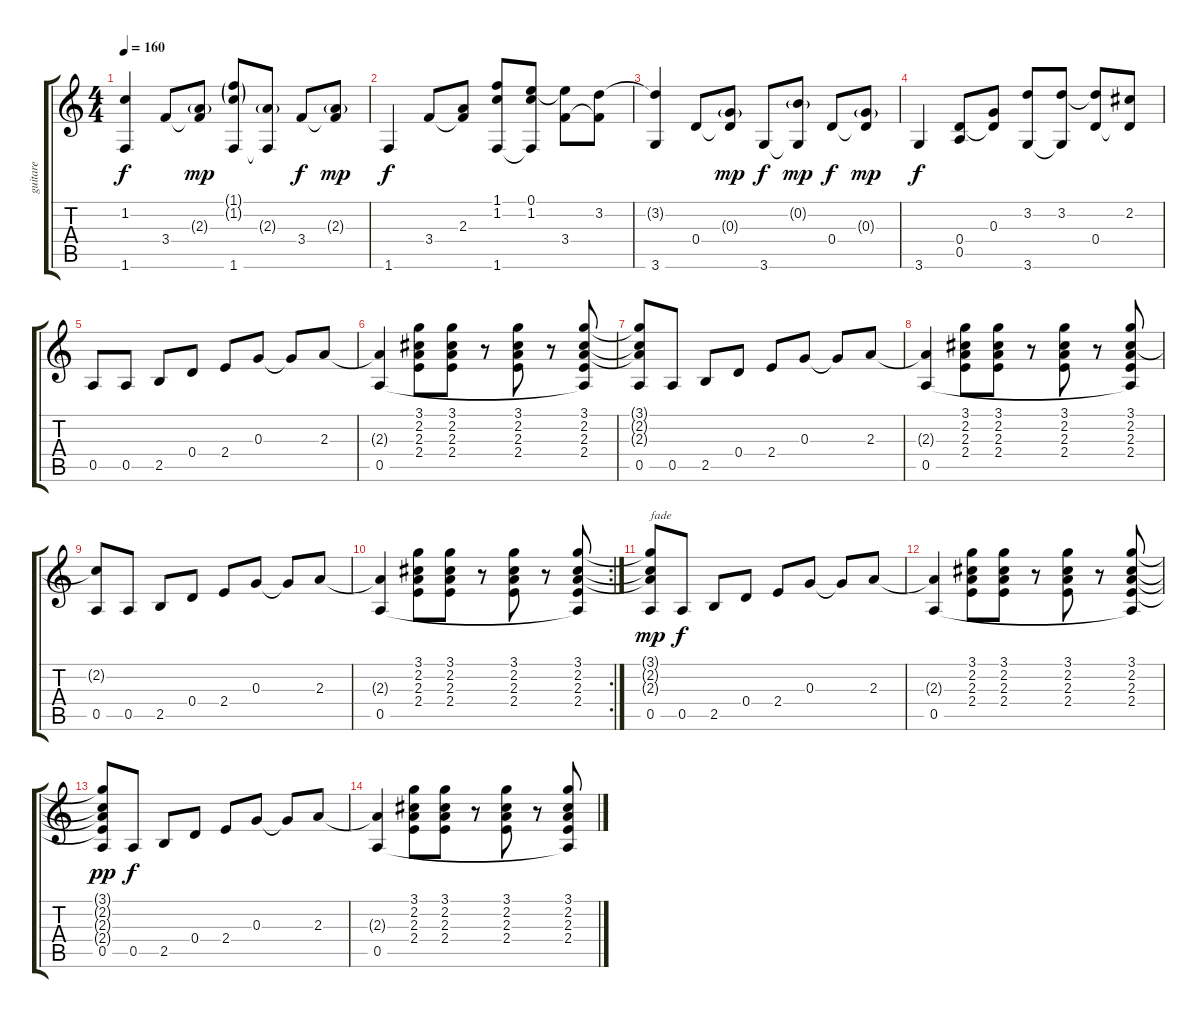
\track ("guitare" "guitare") {instrument acousticguitarsteel}
\staff {score tabs}
\tuning (E4 B3 G3 D3 A2 E2) {hide}
\ts (4 4)
\tempo 160
\clef g2
\ks c
(1.2{t} 1.6).4{dy f} 3.4.8 (2.3{g} 3.4{t}).8{dy mp} (1.1{g} 1.2{g} 1.6).8 (2.3{g} 1.6{t}).8 3.4.8{dy f} (2.3{g} 3.4{t}).8{dy mp} |
1.6.4{dy f} 3.4.8 (2.3 3.4{t}).8 (1.1 1.2 1.6).8 (0.1 1.2 1.6{t}).8 (0.1{t} 3.4).8 (3.2 3.4{t}).8 |
(3.2{t} 3.6).4 0.4.8 (0.3{g} 0.4{t}).8{dy mp} 3.6.8{dy f} (0.2{g} 3.6{t}).8{dy mp} 0.4.8{dy f} (0.3{g} 0.4{t}).8{dy mp} |
3.6.4{dy f} (0.4 0.5).8 (0.3 0.4{t}).8 (3.2 3.6).8 (3.2 3.6{t}).8 (3.2{t} 0.4).8 (2.2 0.4{t}).8 |
0.5.8 0.5.8 2.5.8 0.4.8 2.4.8 0.3.8 0.3{t}.8 2.3.8 |
(2.3{t} 0.5).4 (3.1 2.2 2.3 2.4).8 (3.1 2.2 2.3 2.4).8 r.8 (3.1 2.2 2.3 2.4).8 r.8 (3.1 2.2 2.3 2.4 0.5{t}).8 |
(3.1{t} 2.2{t} 2.3{t} 0.5).8 0.5.8 2.5.8 0.4.8 2.4.8 0.3.8 0.3{t}.8 2.3.8 |
(2.3{t} 0.5).4 (3.1 2.2 2.3 2.4).8 (3.1 2.2 2.3 2.4).8 r.8 (3.1 2.2 2.3 2.4).8 r.8 (3.1 2.2 2.3 2.4 0.5{t}).8 |
(2.2{t} 0.5).8 0.5.8 2.5.8 0.4.8 2.4.8 0.3.8 0.3{t}.8 2.3.8 |
\rc 2
(2.3{t} 0.5).4 (3.1 2.2 2.3 2.4).8 (3.1 2.2 2.3 2.4).8 r.8 (3.1 2.2 2.3 2.4).8 r.8 (3.1 2.2 2.3 2.4 0.5{t}).8 |
(3.1{t} 2.2{t} 2.3{t} 0.5).8{txt "fade" dy mp volume 13} 0.5.8{dy f} 2.5.8 0.4.8 2.4.8 0.3.8 0.3{t}.8 2.3.8 |
(2.3{t} 0.5).4 (3.1 2.2 2.3 2.4).8 (3.1 2.2 2.3 2.4).8 r.8 (3.1 2.2 2.3 2.4).8 r.8 (3.1 2.2 2.3 2.4 0.5{t}).8 |
(3.1{t} 2.2{t} 2.3{t} 2.4{t} 0.5).8{dy pp volume 10} 0.5.8{dy f} 2.5.8 0.4.8 2.4.8 0.3.8 0.3{t}.8 2.3.8 |
(2.3{t} 0.5).4 (3.1 2.2 2.3 2.4).8 (3.1 2.2 2.3 2.4).8 r.8 (3.1 2.2 2.3 2.4).8 r.8 (3.1 2.2 2.3 2.4 0.5{t}).8
